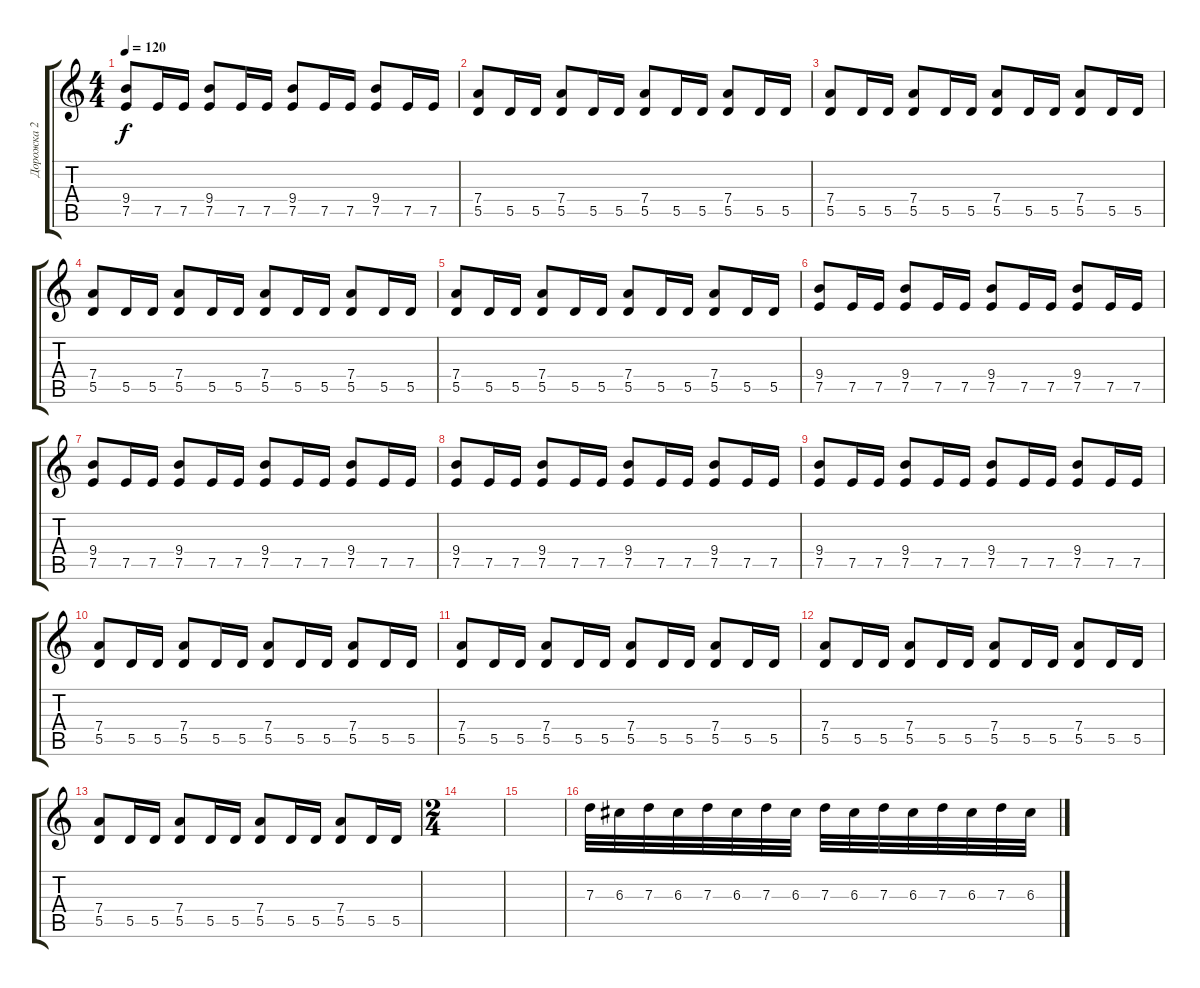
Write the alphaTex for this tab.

\track ("Дорожка 2" "Дорожка 2") {instrument distortionguitar}
\staff {score tabs}
\tuning (E4 B3 G3 D3 A2 E2) {hide}
\ts (4 4)
\tempo 120
\clef g2
\ks c
(9.4 7.5).8{dy f} 7.5.16 7.5.16 (9.4 7.5).8 7.5.16 7.5.16 (9.4 7.5).8 7.5.16 7.5.16 (9.4 7.5).8 7.5.16 7.5.16 |
(7.4 5.5).8 5.5.16 5.5.16 (7.4 5.5).8 5.5.16 5.5.16 (7.4 5.5).8 5.5.16 5.5.16 (7.4 5.5).8 5.5.16 5.5.16 |
(7.4 5.5).8 5.5.16 5.5.16 (7.4 5.5).8 5.5.16 5.5.16 (7.4 5.5).8 5.5.16 5.5.16 (7.4 5.5).8 5.5.16 5.5.16 |
(7.4 5.5).8 5.5.16 5.5.16 (7.4 5.5).8 5.5.16 5.5.16 (7.4 5.5).8 5.5.16 5.5.16 (7.4 5.5).8 5.5.16 5.5.16 |
(7.4 5.5).8 5.5.16 5.5.16 (7.4 5.5).8 5.5.16 5.5.16 (7.4 5.5).8 5.5.16 5.5.16 (7.4 5.5).8 5.5.16 5.5.16 |
(9.4 7.5).8 7.5.16 7.5.16 (9.4 7.5).8 7.5.16 7.5.16 (9.4 7.5).8 7.5.16 7.5.16 (9.4 7.5).8 7.5.16 7.5.16 |
(9.4 7.5).8 7.5.16 7.5.16 (9.4 7.5).8 7.5.16 7.5.16 (9.4 7.5).8 7.5.16 7.5.16 (9.4 7.5).8 7.5.16 7.5.16 |
(9.4 7.5).8 7.5.16 7.5.16 (9.4 7.5).8 7.5.16 7.5.16 (9.4 7.5).8 7.5.16 7.5.16 (9.4 7.5).8 7.5.16 7.5.16 |
(9.4 7.5).8 7.5.16 7.5.16 (9.4 7.5).8 7.5.16 7.5.16 (9.4 7.5).8 7.5.16 7.5.16 (9.4 7.5).8 7.5.16 7.5.16 |
(7.4 5.5).8 5.5.16 5.5.16 (7.4 5.5).8 5.5.16 5.5.16 (7.4 5.5).8 5.5.16 5.5.16 (7.4 5.5).8 5.5.16 5.5.16 |
(7.4 5.5).8 5.5.16 5.5.16 (7.4 5.5).8 5.5.16 5.5.16 (7.4 5.5).8 5.5.16 5.5.16 (7.4 5.5).8 5.5.16 5.5.16 |
(7.4 5.5).8 5.5.16 5.5.16 (7.4 5.5).8 5.5.16 5.5.16 (7.4 5.5).8 5.5.16 5.5.16 (7.4 5.5).8 5.5.16 5.5.16 |
(7.4 5.5).8 5.5.16 5.5.16 (7.4 5.5).8 5.5.16 5.5.16 (7.4 5.5).8 5.5.16 5.5.16 (7.4 5.5).8 5.5.16 5.5.16 |
\ts (2 4)
|
|
7.3.32 6.3.32 7.3.32 6.3.32 7.3.32 6.3.32 7.3.32 6.3.32 7.3.32 6.3.32 7.3.32 6.3.32 7.3.32 6.3.32 7.3.32 6.3.32
